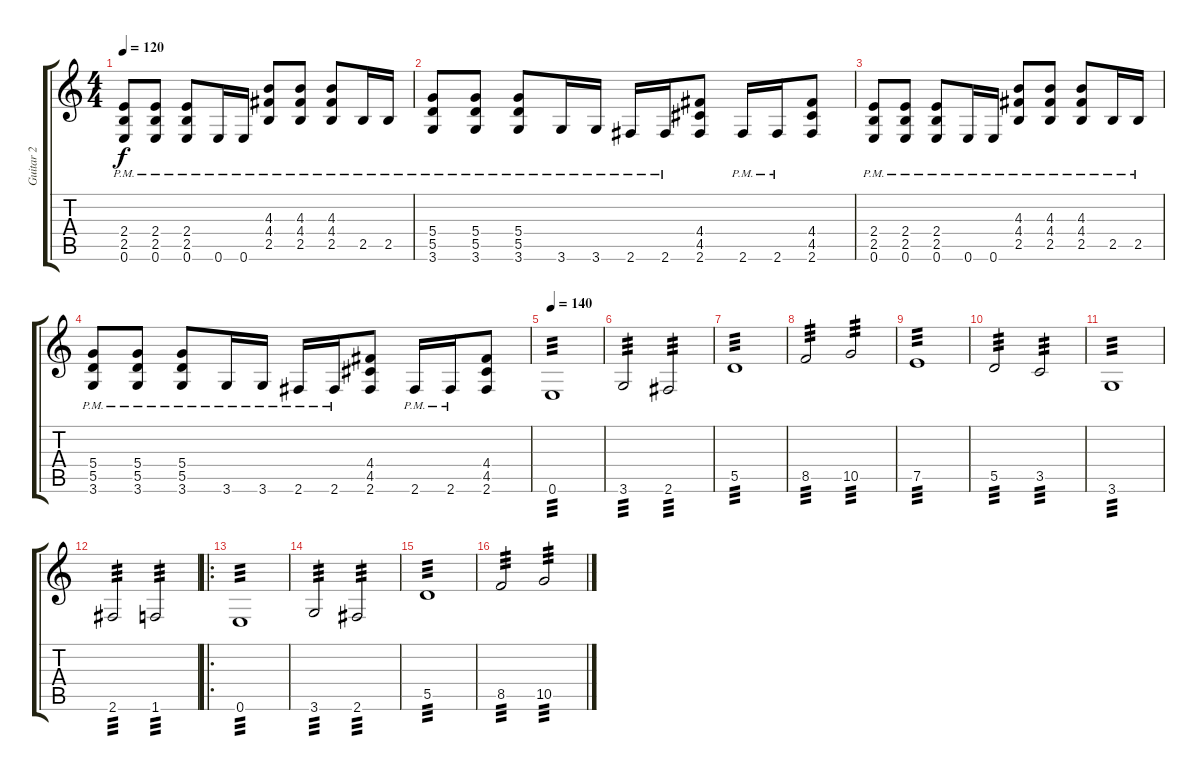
\track ("Guitar 2" "Guitar 2") {instrument distortionguitar}
\staff {score tabs}
\tuning (E4 B3 G3 D3 A2 E2) {hide}
\ts (4 4)
\tempo 120
\clef g2
\ks c
(2.4 2.5 0.6{pm}).8{dy f} (2.4 2.5 0.6{pm}).8 (2.4 2.5 0.6{pm}).8 0.6{pm}.16 0.6{pm}.16 (4.3 4.4 2.5{pm}).8 (4.3 4.4 2.5{pm}).8 (4.3 4.4 2.5{pm}).8 2.5{pm}.16 2.5{pm}.16 |
(5.4 5.5 3.6{pm}).8 (5.4 5.5 3.6{pm}).8 (5.4 5.5 3.6{pm}).8 3.6{pm}.16 3.6{pm}.16 2.6{pm}.16 2.6{pm}.16 (4.4 4.5 2.6).8 2.6{pm}.16 2.6{pm}.16 (4.4 4.5 2.6).8 |
(2.4 2.5 0.6{pm}).8 (2.4 2.5 0.6{pm}).8 (2.4 2.5 0.6{pm}).8 0.6{pm}.16 0.6{pm}.16 (4.3 4.4 2.5{pm}).8 (4.3 4.4 2.5{pm}).8 (4.3 4.4 2.5{pm}).8 2.5{pm}.16 2.5{pm}.16 |
(5.4 5.5 3.6{pm}).8 (5.4 5.5 3.6{pm}).8 (5.4 5.5 3.6{pm}).8 3.6{pm}.16 3.6{pm}.16 2.6{pm}.16 2.6{pm}.16 (4.4 4.5 2.6).8 2.6{pm}.16 2.6{pm}.16 (4.4 4.5 2.6).8 |
\tempo 140
0.6.1{tp 3} |
3.6.2{tp 3} 2.6.2{tp 3} |
5.5.1{tp 3} |
8.5.2{tp 3} 10.5.2{tp 3} |
7.5.1{tp 3} |
5.5.2{tp 3} 3.5.2{tp 3} |
3.6.1{tp 3} |
2.6.2{tp 3} 1.6.2{tp 3} |
\ro
0.6.1{tp 3} |
3.6.2{tp 3} 2.6.2{tp 3} |
5.5.1{tp 3} |
8.5.2{tp 3} 10.5.2{tp 3}
